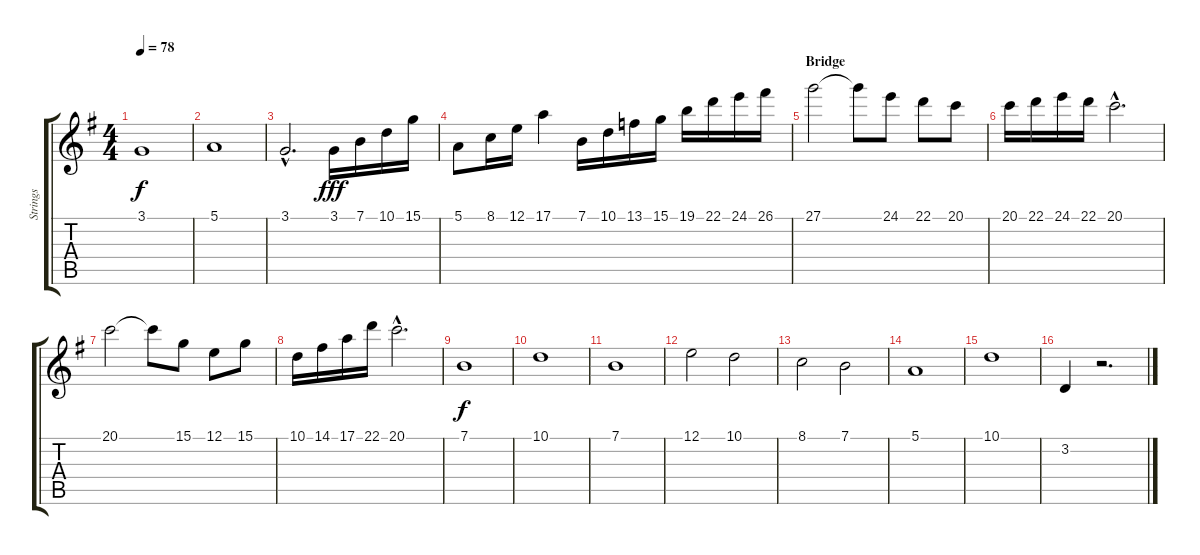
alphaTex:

\track ("Strings" "Strings") {instrument stringensemble2}
\staff {score tabs}
\tuning (E4 B3 G3 D3 A2 E2) {hide}
\ts (4 4)
\tempo 78
\clef g2
\ks g
3.1.1{dy f} |
5.1.1 |
3.1{hac}.2{d} 3.1.16{dy fff} 7.1.16 10.1.16 15.1.16 |
5.1.8 8.1.16 12.1.16 17.1.4 7.1.16 10.1.16 13.1.16 15.1.16 19.1.16 22.1.16 24.1.16 26.1.16 |
\section ("" "Bridge")
27.1.2 27.1{t}.8 24.1.8 22.1.8 20.1.8 |
20.1.16 22.1.16 24.1.16 22.1.16 20.1{hac}.2{d} |
20.1.2 20.1{t}.8 15.1.8 12.1.8 15.1.8 |
10.1.16 14.1.16 17.1.16 22.1.16 20.1{hac}.2{d} |
7.1.1{dy f} |
10.1.1 |
7.1.1 |
12.1.2 10.1.2 |
8.1.2 7.1.2 |
5.1.1 |
10.1.1 |
3.2.4 r.2{d}
